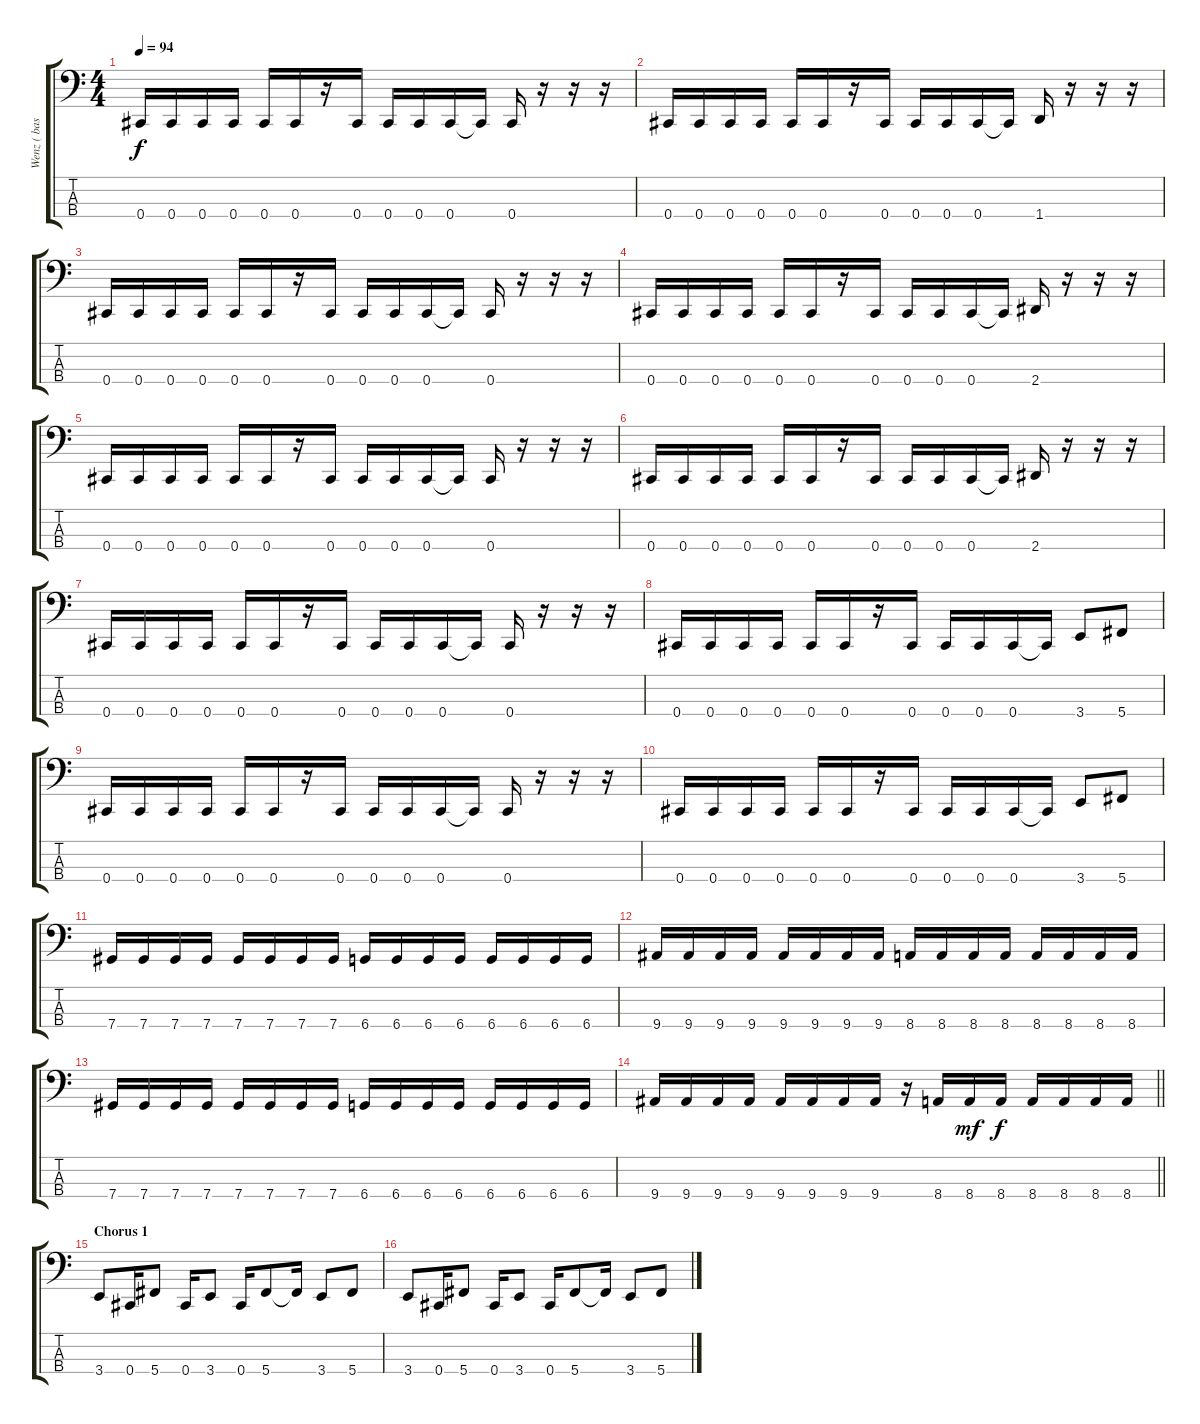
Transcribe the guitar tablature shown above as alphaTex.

\track ("Wenz ( bass )" "Wenz ( bas") {instrument electricbasspick}
\staff {score tabs}
\tuning (Gb2 Db2 Ab1 Db1) {hide}
\ts (4 4)
\tempo 94
\clef f4
\ks c
0.4.16{dy f} 0.4.16 0.4.16 0.4.16 0.4.16 0.4.16 r.16 0.4.16 0.4.16 0.4.16 0.4.16 0.4{t}.16 0.4.16 r.16 r.16 r.16 |
0.4.16 0.4.16 0.4.16 0.4.16 0.4.16 0.4.16 r.16 0.4.16 0.4.16 0.4.16 0.4.16 0.4{t}.16 1.4.16 r.16 r.16 r.16 |
0.4.16 0.4.16 0.4.16 0.4.16 0.4.16 0.4.16 r.16 0.4.16 0.4.16 0.4.16 0.4.16 0.4{t}.16 0.4.16 r.16 r.16 r.16 |
0.4.16 0.4.16 0.4.16 0.4.16 0.4.16 0.4.16 r.16 0.4.16 0.4.16 0.4.16 0.4.16 0.4{t}.16 2.4.16 r.16 r.16 r.16 |
0.4.16 0.4.16 0.4.16 0.4.16 0.4.16 0.4.16 r.16 0.4.16 0.4.16 0.4.16 0.4.16 0.4{t}.16 0.4.16 r.16 r.16 r.16 |
0.4.16 0.4.16 0.4.16 0.4.16 0.4.16 0.4.16 r.16 0.4.16 0.4.16 0.4.16 0.4.16 0.4{t}.16 2.4.16 r.16 r.16 r.16 |
0.4.16 0.4.16 0.4.16 0.4.16 0.4.16 0.4.16 r.16 0.4.16 0.4.16 0.4.16 0.4.16 0.4{t}.16 0.4.16 r.16 r.16 r.16 |
0.4.16 0.4.16 0.4.16 0.4.16 0.4.16 0.4.16 r.16 0.4.16 0.4.16 0.4.16 0.4.16 0.4{t}.16 3.4.8 5.4.8 |
0.4.16 0.4.16 0.4.16 0.4.16 0.4.16 0.4.16 r.16 0.4.16 0.4.16 0.4.16 0.4.16 0.4{t}.16 0.4.16 r.16 r.16 r.16 |
0.4.16 0.4.16 0.4.16 0.4.16 0.4.16 0.4.16 r.16 0.4.16 0.4.16 0.4.16 0.4.16 0.4{t}.16 3.4.8 5.4.8 |
7.4.16 7.4.16 7.4.16 7.4.16 7.4.16 7.4.16 7.4.16 7.4.16 6.4.16 6.4.16 6.4.16 6.4.16 6.4.16 6.4.16 6.4.16 6.4.16 |
9.4.16 9.4.16 9.4.16 9.4.16 9.4.16 9.4.16 9.4.16 9.4.16 8.4.16 8.4.16 8.4.16 8.4.16 8.4.16 8.4.16 8.4.16 8.4.16 |
7.4.16 7.4.16 7.4.16 7.4.16 7.4.16 7.4.16 7.4.16 7.4.16 6.4.16 6.4.16 6.4.16 6.4.16 6.4.16 6.4.16 6.4.16 6.4.16 |
\barLineRight lightlight
9.4.16 9.4.16 9.4.16 9.4.16 9.4.16 9.4.16 9.4.16 9.4.16 r.16 8.4.16 8.4.16{dy mf} 8.4.16{dy f} 8.4.16 8.4.16 8.4.16 8.4.16 |
\section ("" "Chorus 1")
3.4.8 0.4.16 5.4.8 0.4.16 3.4.8 0.4.16 5.4.8 5.4{t}.16 3.4.8 5.4.8 |
3.4.8 0.4.16 5.4.8 0.4.16 3.4.8 0.4.16 5.4.8 5.4{t}.16 3.4.8 5.4.8
